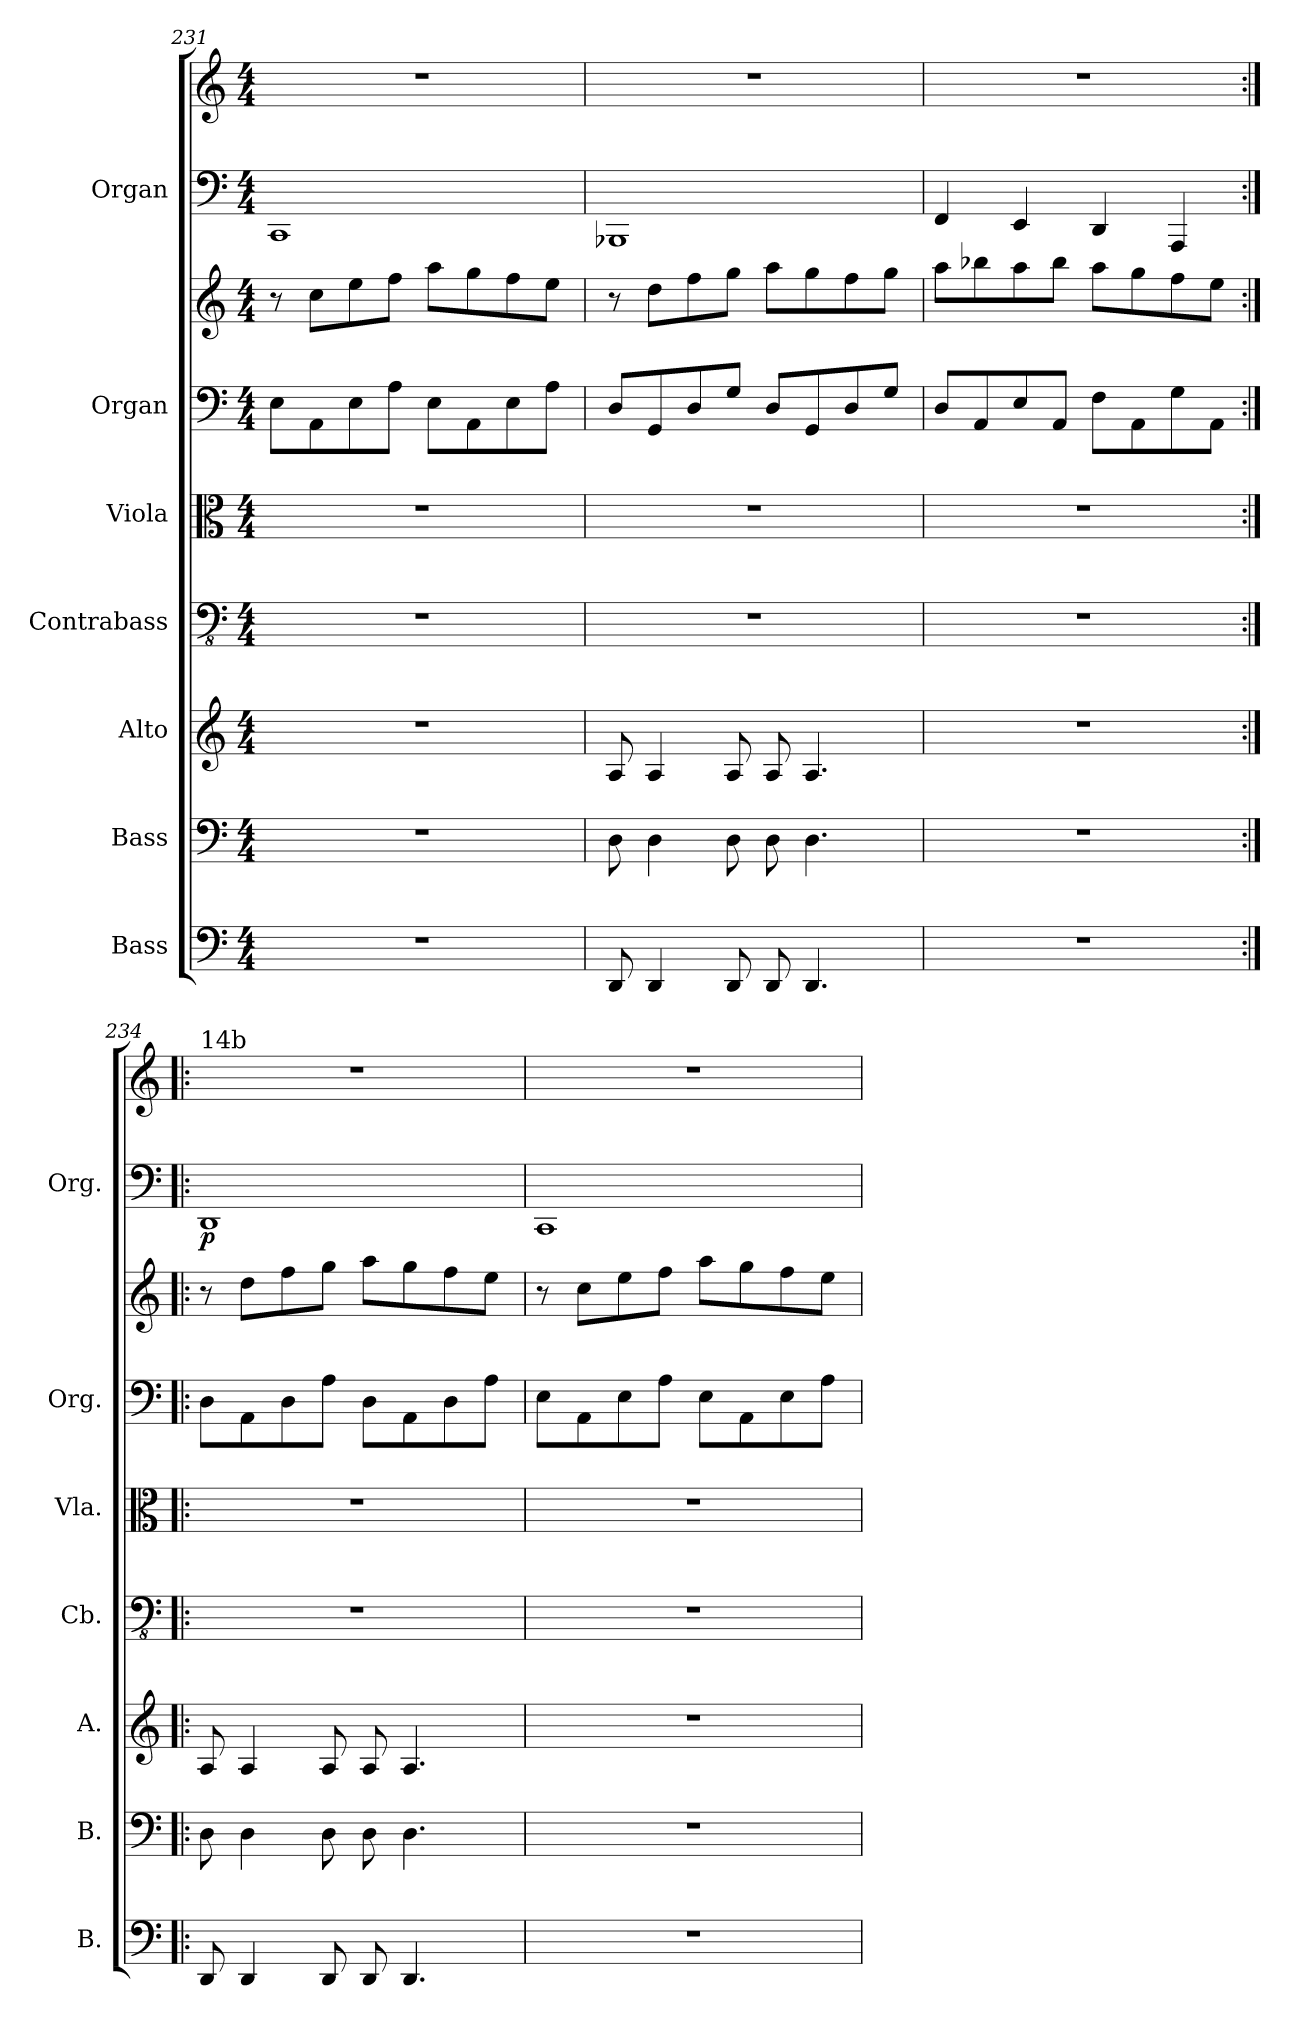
**kern	**kern	**kern	**kern	**kern	**kern	**kern	**kern	**kern	**dynam
*part7	*part6	*part5	*part4	*part3	*part2	*part2	*part1	*part1	*part1
*staff9	*staff8	*staff7	*staff6	*staff5	*staff4	*staff3	*staff2	*staff1	*staff1/2
*I"Bass	*I"Bass	*I"Alto	*I"Contrabass	*I"Viola	*I"Organ	*	*I"Organ	*	*
*I'B.	*I'B.	*I'A.	*I'Cb.	*I'Vla.	*I'Org.	*	*I'Org.	*	*
!!LO:PB:g=z
*clefF4	*clefF4	*clefG2	*clefFv4	*clefC3	*clefF4	*clefG2	*clefF4	*clefG2	*
*	*	*	*ITrd7c12	*	*	*	*	*	*
*k[]	*k[]	*k[]	*k[]	*k[]	*k[]	*k[]	*k[]	*k[]	*
*M4/4	*M4/4	*M4/4	*M4/4	*M4/4	*M4/4	*M4/4	*M4/4	*M4/4	*
=231	=231	=231	=231	=231	=231	=231	=231	=231	=231
1r	1r	1r	1r	1r	8E\L	8r	1CC	1r	.
.	.	.	.	.	8AA\	8cc\L	.	.	.
.	.	.	.	.	8E\	8ee\	.	.	.
.	.	.	.	.	8A\J	8ff\J	.	.	.
.	.	.	.	.	8E\L	8aa\L	.	.	.
.	.	.	.	.	8AA\	8gg\	.	.	.
.	.	.	.	.	8E\	8ff\	.	.	.
.	.	.	.	.	8A\J	8ee\J	.	.	.
=232	=232	=232	=232	=232	=232	=232	=232	=232	=232
8DD/	8D\	8A/	1r	1r	8D/L	8r	1BBB-X	1r	.
4DD/	4D\	4A/	.	.	8GG/	8dd\L	.	.	.
.	.	.	.	.	8D/	8ff\	.	.	.
8DD/	8D\	8A/	.	.	8G/J	8gg\J	.	.	.
8DD/	8D\	8A/	.	.	8D/L	8aa\L	.	.	.
4.DD/	4.D\	4.A/	.	.	8GG/	8gg\	.	.	.
.	.	.	.	.	8D/	8ff\	.	.	.
.	.	.	.	.	8G/J	8gg\J	.	.	.
=233	=233	=233	=233	=233	=233	=233	=233	=233	=233
1r	1r	1r	1r	1r	8D/L	8aa\L	4FF/	1r	.
.	.	.	.	.	8AA/	8bb-X\	.	.	.
.	.	.	.	.	8E/	8aa\	4EE/	.	.
.	.	.	.	.	8AA/J	8bb-\J	.	.	.
.	.	.	.	.	8F\L	8aa\L	4DD/	.	.
.	.	.	.	.	8AA\	8gg\	.	.	.
.	.	.	.	.	8G\	8ff\	4AAA/	.	.
.	.	.	.	.	8AA\J	8ee\J	.	.	.
=234:|!|:	=234:|!|:	=234:|!|:	=234:|!|:	=234:|!|:	=234:|!|:	=234:|!|:	=234:|!|:	=234:|!|:	=234:|!|:
!	!	!	!	!	!	!	!	!LO:TX:a:t=14b	!
!	!	!	!	!	!	!	!	!	!LO:DY:b=2
8DD/	8D\	8A/	1r	1r	8D\L	8r	1DD	1r	p
4DD/	4D\	4A/	.	.	8AA\	8dd\L	.	.	.
.	.	.	.	.	8D\	8ff\	.	.	.
8DD/	8D\	8A/	.	.	8A\J	8gg\J	.	.	.
8DD/	8D\	8A/	.	.	8D\L	8aa\L	.	.	.
4.DD/	4.D\	4.A/	.	.	8AA\	8gg\	.	.	.
.	.	.	.	.	8D\	8ff\	.	.	.
.	.	.	.	.	8A\J	8ee\J	.	.	.
!!LO:PB:g=z
=235	=235	=235	=235	=235	=235	=235	=235	=235	=235
1r	1r	1r	1r	1r	8E\L	8r	1CC	1r	.
.	.	.	.	.	8AA\	8cc\L	.	.	.
.	.	.	.	.	8E\	8ee\	.	.	.
.	.	.	.	.	8A\J	8ff\J	.	.	.
.	.	.	.	.	8E\L	8aa\L	.	.	.
.	.	.	.	.	8AA\	8gg\	.	.	.
.	.	.	.	.	8E\	8ff\	.	.	.
.	.	.	.	.	8A\J	8ee\J	.	.	.
=	=	=	=	=	=	=	=	=	=
*-	*-	*-	*-	*-	*-	*-	*-	*-	*-
